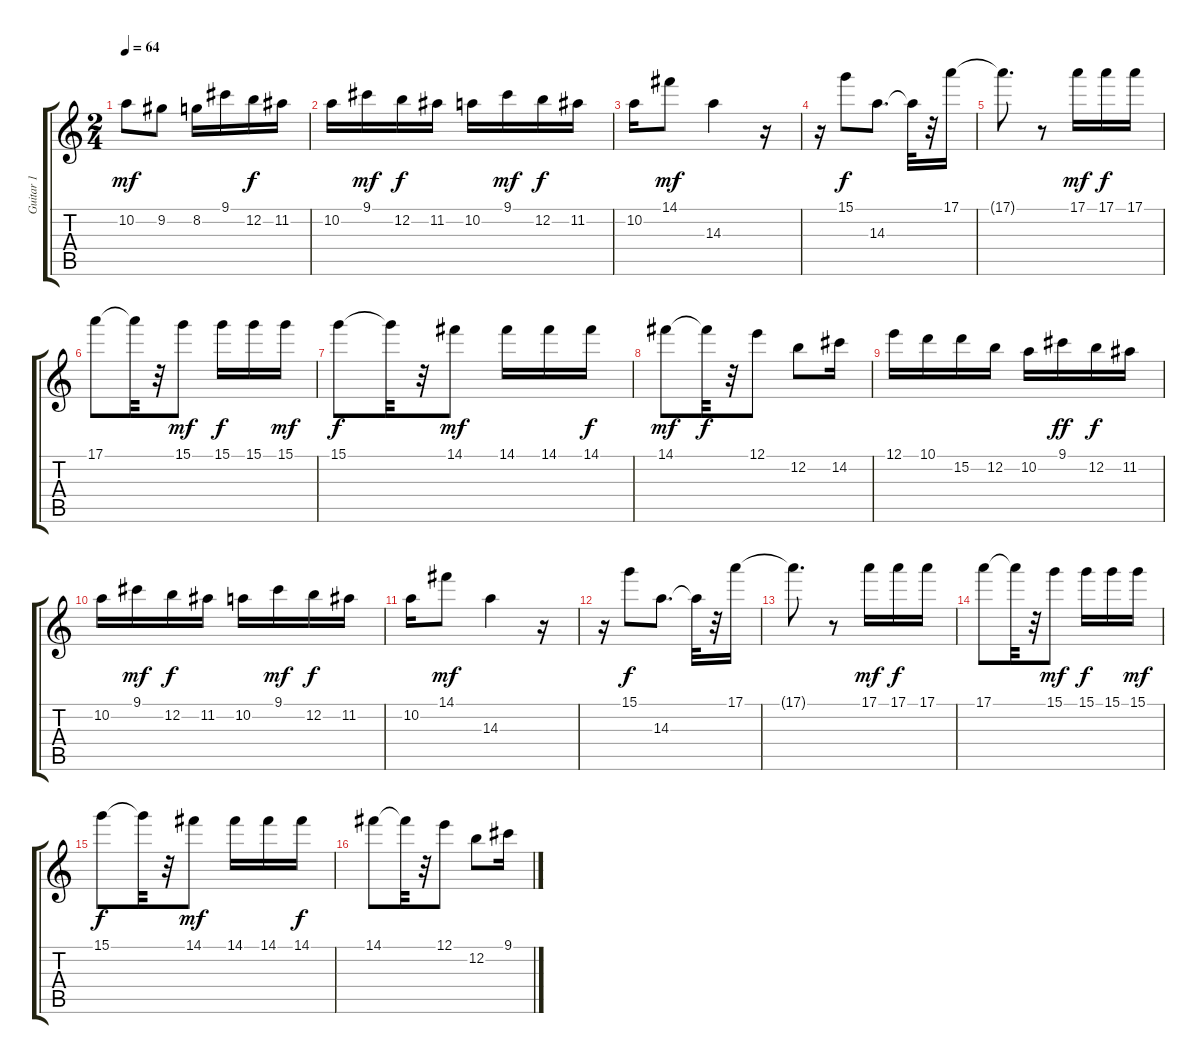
\track ("Guitar 1" "Guitar 1") {instrument overdrivenguitar}
\staff {score tabs}
\tuning (E4 B3 G3 D3 A2 E2) {hide}
\ts (2 4)
\tempo 64
\clef g2
\ks c
10.2.8{dy mf} 9.2.8 8.2.16 9.1.16 12.2.16{dy f} 11.2.16 |
10.2.16 9.1.16{dy mf} 12.2.16{dy f} 11.2.16 10.2.16 9.1.16{dy mf} 12.2.16{dy f} 11.2.16 |
10.2.16 14.1.8{dy mf} 14.3.4 r.16 |
r.16 15.1.8{dy f} 14.3.8{d} 14.3{t}.32 r.32 17.1.16 |
17.1{t}.8{d} r.8 17.1.16{dy mf} 17.1.16{dy f} 17.1.16 |
17.1.8 17.1{t}.32 r.32 15.1.8{dy mf} 15.1.16{dy f} 15.1.16 15.1.16{dy mf} |
15.1.8{dy f} 15.1{t}.32 r.32 14.1.8{dy mf} 14.1.16 14.1.16 14.1.16{dy f} |
14.1.8{dy mf} 14.1{t}.32{dy f} r.32 12.1.8 12.2.8 14.2.16 |
12.1.16 10.1.16 15.2.16 12.2.16 10.2.16 9.1.16{dy ff} 12.2.16{dy f} 11.2.16 |
10.2.16 9.1.16{dy mf} 12.2.16{dy f} 11.2.16 10.2.16 9.1.16{dy mf} 12.2.16{dy f} 11.2.16 |
10.2.16 14.1.8{dy mf} 14.3.4 r.16 |
r.16 15.1.8{dy f} 14.3.8{d} 14.3{t}.32 r.32 17.1.16 |
17.1{t}.8{d} r.8 17.1.16{dy mf} 17.1.16{dy f} 17.1.16 |
17.1.8 17.1{t}.32 r.32 15.1.8{dy mf} 15.1.16{dy f} 15.1.16 15.1.16{dy mf} |
15.1.8{dy f} 15.1{t}.32 r.32 14.1.8{dy mf} 14.1.16 14.1.16 14.1.16{dy f} |
14.1.8 14.1{t}.32 r.32 12.1.8 12.2.8 9.1.16
